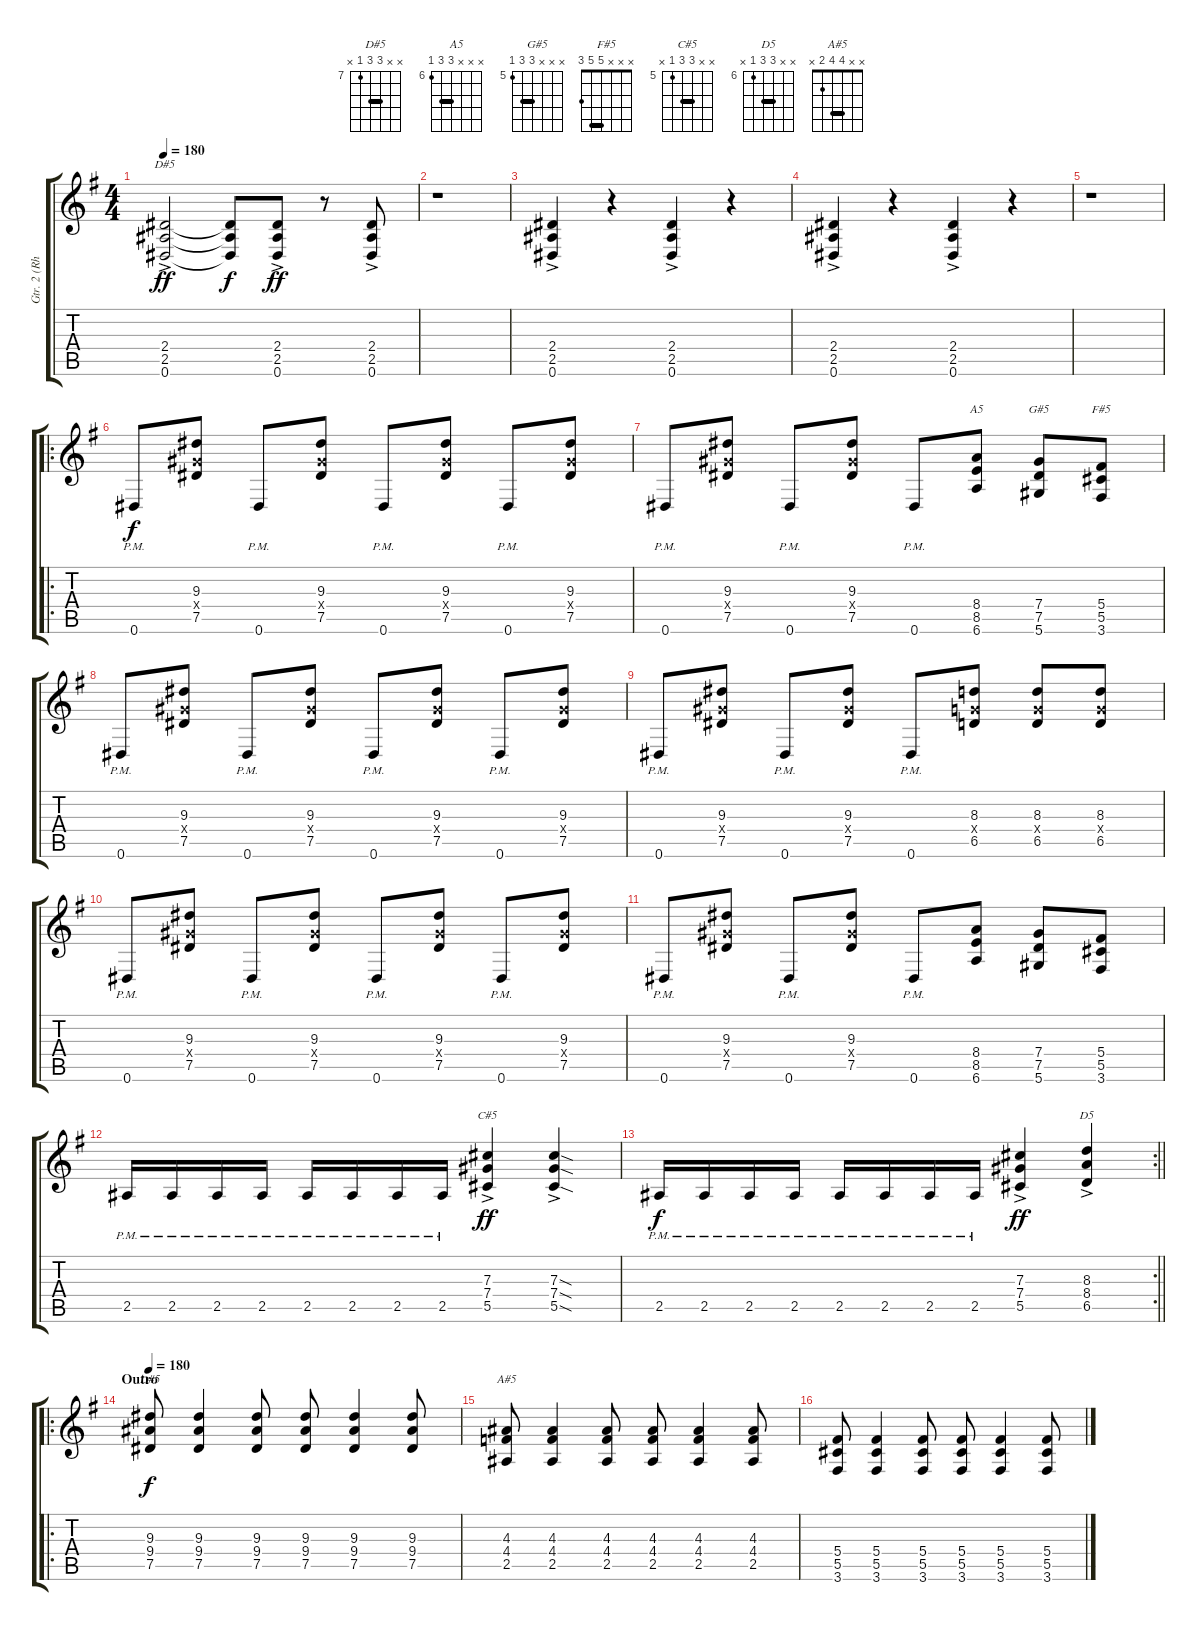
\track ("Gtr. 2 (Rhythm)" "Gtr. 2 (Rh") {instrument distortionguitar}
\staff {score tabs}
\tuning (Eb4 Bb3 Gb3 Db3 Ab2 Eb2) {hide}
\chord ("D#5" x x x 2 2 0) {barre 2}
\chord ("A5" x x x 8 8 6) {firstfret 6 barre 8}
\chord ("G#5" x x x 7 7 5) {firstfret 5 barre 7}
\chord ("F#5" x x x 5 5 3) {barre 5}
\chord ("C#5" x x 7 7 5 x) {firstfret 5 barre 7}
\chord ("D5" x x 8 8 6 x) {firstfret 6 barre 8}
\chord ("D#5" x x 9 9 7 x) {firstfret 7 barre 9}
\chord ("A#5" x x 4 4 2 x) {barre 4}
\ts (4 4)
\tempo 180
\clef g2
\ks g
(2.4{ac} 2.5{ac} 0.6{ac}).2{ch "D#5" dy ff} (2.4{t} 2.5{t} 0.6{t}).8{dy f} (2.4{ac} 2.5{ac} 0.6{ac}).8{dy ff} r.8 (2.4{ac} 2.5{ac} 0.6{ac}).8 |
r.1 |
(2.4{ac} 2.5{ac} 0.6{ac}).4 r.4 (2.4{ac} 2.5{ac} 0.6{ac}).4 r.4 |
(2.4{ac} 2.5{ac} 0.6{ac}).4 r.4 (2.4{ac} 2.5{ac} 0.6{ac}).4 r.4 |
r.1 |
\ro
0.6{pm}.8{dy f} (9.3 7.4{x} 7.5).8 0.6{pm}.8 (9.3 7.4{x} 7.5).8 0.6{pm}.8 (9.3 7.4{x} 7.5).8 0.6{pm}.8 (9.3 7.4{x} 7.5).8 |
0.6{pm}.8 (9.3 7.4{x} 7.5).8 0.6{pm}.8 (9.3 7.4{x} 7.5).8 0.6{pm}.8 (8.4 8.5 6.6).8{ch "A5"} (7.4 7.5 5.6).8{ch "G#5"} (5.4 5.5 3.6).8{ch "F#5"} |
0.6{pm}.8 (9.3 7.4{x} 7.5).8 0.6{pm}.8 (9.3 7.4{x} 7.5).8 0.6{pm}.8 (9.3 7.4{x} 7.5).8 0.6{pm}.8 (9.3 7.4{x} 7.5).8 |
0.6{pm}.8 (9.3 7.4{x} 7.5).8 0.6{pm}.8 (9.3 7.4{x} 7.5).8 0.6{pm}.8 (8.3 6.4{x} 6.5).8 (8.3 6.4{x} 6.5).8 (8.3 6.4{x} 6.5).8 |
0.6{pm}.8 (9.3 7.4{x} 7.5).8 0.6{pm}.8 (9.3 7.4{x} 7.5).8 0.6{pm}.8 (9.3 7.4{x} 7.5).8 0.6{pm}.8 (9.3 7.4{x} 7.5).8 |
0.6{pm}.8 (9.3 7.4{x} 7.5).8 0.6{pm}.8 (9.3 7.4{x} 7.5).8 0.6{pm}.8 (8.4 8.5 6.6).8 (7.4 7.5 5.6).8 (5.4 5.5 3.6).8 |
2.5{pm}.16 2.5{pm}.16 2.5{pm}.16 2.5{pm}.16 2.5{pm}.16 2.5{pm}.16 2.5{pm}.16 2.5{pm}.16 (7.3{ac} 7.4{ac} 5.5{ac}).4{ch "C#5" dy ff} (7.3{sod ac} 7.4{sod ac} 5.5{sod ac}).4 |
\rc 2
\barLineRight lightlight
2.5{pm}.16{dy f} 2.5{pm}.16 2.5{pm}.16 2.5{pm}.16 2.5{pm}.16 2.5{pm}.16 2.5{pm}.16 2.5{pm}.16 (7.3{ac} 7.4{ac} 5.5{ac}).4{dy ff} (8.3{ac} 8.4{ac} 6.5{ac}).4{ch "D5"} |
\ro
\section ("" "Outro")
\tempo 180
(9.3 9.4 7.5).8{ch "D#5" dy f} (9.3 9.4 7.5).4 (9.3 9.4 7.5).8 (9.3 9.4 7.5).8 (9.3 9.4 7.5).4 (9.3 9.4 7.5).8 |
(4.3 4.4 2.5).8{ch "A#5"} (4.3 4.4 2.5).4 (4.3 4.4 2.5).8 (4.3 4.4 2.5).8 (4.3 4.4 2.5).4 (4.3 4.4 2.5).8 |
(5.4 5.5 3.6).8 (5.4 5.5 3.6).4 (5.4 5.5 3.6).8 (5.4 5.5 3.6).8 (5.4 5.5 3.6).4 (5.4 5.5 3.6).8
